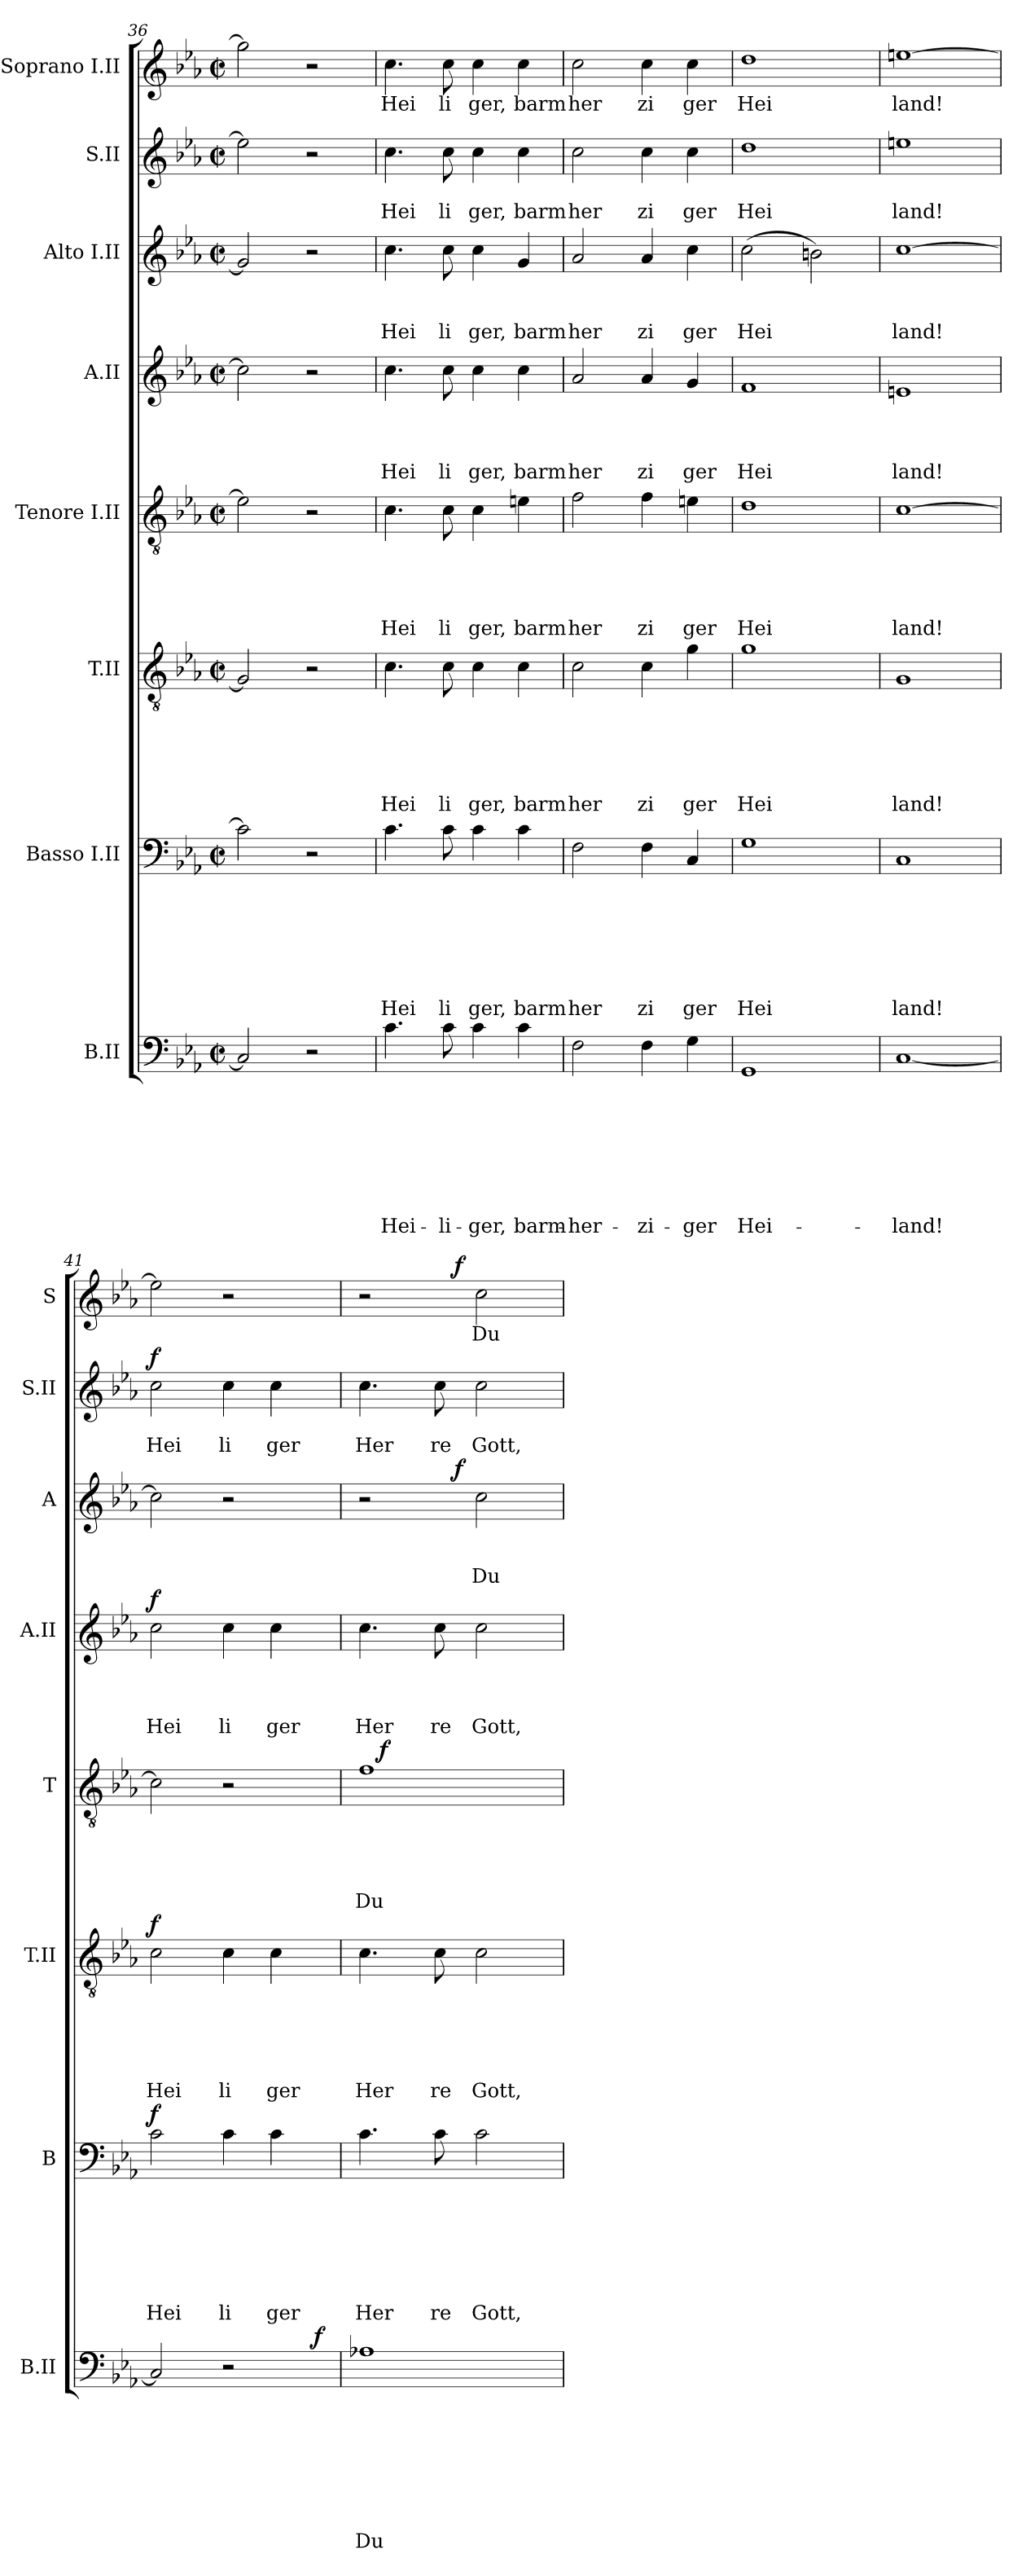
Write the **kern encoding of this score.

**kern	**text	**text	**text	**text	**text	**text	**text	**text	**dynam	**kern	**text	**text	**text	**text	**text	**text	**text	**dynam	**kern	**text	**text	**text	**text	**text	**text	**dynam	**kern	**text	**text	**text	**text	**text	**dynam	**kern	**text	**text	**text	**text	**dynam	**kern	**text	**text	**text	**dynam	**kern	**text	**text	**dynam	**kern	**text	**dynam
*part8	*part8	*part8	*part8	*part8	*part8	*part8	*part8	*part8	*part8	*part7	*part7	*part7	*part7	*part7	*part7	*part7	*part7	*part7	*part6	*part6	*part6	*part6	*part6	*part6	*part6	*part6	*part5	*part5	*part5	*part5	*part5	*part5	*part5	*part4	*part4	*part4	*part4	*part4	*part4	*part3	*part3	*part3	*part3	*part3	*part2	*part2	*part2	*part2	*part1	*part1	*part1
*staff8	*staff8	*staff8	*staff8	*staff8	*staff8	*staff8	*staff8	*staff8	*staff8	*staff7	*staff7	*staff7	*staff7	*staff7	*staff7	*staff7	*staff7	*staff7	*staff6	*staff6	*staff6	*staff6	*staff6	*staff6	*staff6	*staff6	*staff5	*staff5	*staff5	*staff5	*staff5	*staff5	*staff5	*staff4	*staff4	*staff4	*staff4	*staff4	*staff4	*staff3	*staff3	*staff3	*staff3	*staff3	*staff2	*staff2	*staff2	*staff2	*staff1	*staff1	*staff1
*I"B.II	*	*	*	*	*	*	*	*	*	*I"Basso I.II	*	*	*	*	*	*	*	*	*I"T.II	*	*	*	*	*	*	*	*I"Tenore I.II	*	*	*	*	*	*	*I"A.II	*	*	*	*	*	*I"Alto I.II	*	*	*	*	*I"S.II	*	*	*	*I"Soprano I.II	*	*
*I'B.II	*	*	*	*	*	*	*	*	*	*I'B	*	*	*	*	*	*	*	*	*I'T.II	*	*	*	*	*	*	*	*I'T	*	*	*	*	*	*	*I'A.II	*	*	*	*	*	*I'A	*	*	*	*	*I'S.II	*	*	*	*I'S	*	*
*clefF4	*	*	*	*	*	*	*	*	*	*clefF4	*	*	*	*	*	*	*	*	*clefGv2	*	*	*	*	*	*	*	*clefGv2	*	*	*	*	*	*	*clefG2	*	*	*	*	*	*clefG2	*	*	*	*	*clefG2	*	*	*	*clefG2	*	*
*k[b-e-a-]	*	*	*	*	*	*	*	*	*	*k[b-e-a-]	*	*	*	*	*	*	*	*	*k[b-e-a-]	*	*	*	*	*	*	*	*k[b-e-a-]	*	*	*	*	*	*	*k[b-e-a-]	*	*	*	*	*	*k[b-e-a-]	*	*	*	*	*k[b-e-a-]	*	*	*	*k[b-e-a-]	*	*
*E-:	*	*	*	*	*	*	*	*	*	*E-:	*	*	*	*	*	*	*	*	*E-:	*	*	*	*	*	*	*	*E-:	*	*	*	*	*	*	*E-:	*	*	*	*	*	*E-:	*	*	*	*	*E-:	*	*	*	*E-:	*	*
*M2/2	*	*	*	*	*	*	*	*	*	*M2/2	*	*	*	*	*	*	*	*	*M2/2	*	*	*	*	*	*	*	*M2/2	*	*	*	*	*	*	*M2/2	*	*	*	*	*	*M2/2	*	*	*	*	*M2/2	*	*	*	*M2/2	*	*
*met(c|)	*	*	*	*	*	*	*	*	*	*met(c|)	*	*	*	*	*	*	*	*	*met(c|)	*	*	*	*	*	*	*	*met(c|)	*	*	*	*	*	*	*met(c|)	*	*	*	*	*	*met(c|)	*	*	*	*	*met(c|)	*	*	*	*met(c|)	*	*
=36	=36	=36	=36	=36	=36	=36	=36	=36	=36	=36	=36	=36	=36	=36	=36	=36	=36	=36	=36	=36	=36	=36	=36	=36	=36	=36	=36	=36	=36	=36	=36	=36	=36	=36	=36	=36	=36	=36	=36	=36	=36	=36	=36	=36	=36	=36	=36	=36	=36	=36	=36
2C/]	.	.	.	.	.	.	.	.	.	2c\]	.	.	.	.	.	.	.	.	2G/]	.	.	.	.	.	.	.	2e\]	.	.	.	.	.	.	2cc\]	.	.	.	.	.	2g/]	.	.	.	.	2ee\]	.	.	.	2gg\]	.	.
2r	.	.	.	.	.	.	.	.	.	2r	.	.	.	.	.	.	.	.	2r	.	.	.	.	.	.	.	2r	.	.	.	.	.	.	2r	.	.	.	.	.	2r	.	.	.	.	2r	.	.	.	2r	.	.
!!LO:PB:g=z
=37	=37	=37	=37	=37	=37	=37	=37	=37	=37	=37	=37	=37	=37	=37	=37	=37	=37	=37	=37	=37	=37	=37	=37	=37	=37	=37	=37	=37	=37	=37	=37	=37	=37	=37	=37	=37	=37	=37	=37	=37	=37	=37	=37	=37	=37	=37	=37	=37	=37	=37	=37
!	!	!	!	!	!	!	!	!LO:LY:b	!	!	!	!	!	!	!	!	!LO:LY:b	!	!	!	!	!	!	!	!LO:LY:b	!	!	!	!	!	!	!LO:LY:b	!	!	!	!	!	!LO:LY:b	!	!	!	!	!LO:LY:b	!	!	!	!LO:LY:b	!	!	!LO:LY:b	!
4.c\	.	.	.	.	.	.	.	Hei-	.	4.c\	.	.	.	.	.	.	Hei	.	4.c\	.	.	.	.	.	Hei	.	4.c\	.	.	.	.	Hei	.	4.cc\	.	.	.	Hei	.	4.cc\	.	.	Hei	.	4.cc\	.	Hei	.	4.cc\	Hei	.
!	!	!	!	!	!	!	!	!LO:LY:b	!	!	!	!	!	!	!	!	!LO:LY:b	!	!	!	!	!	!	!	!LO:LY:b	!	!	!	!	!	!	!LO:LY:b	!	!	!	!	!	!LO:LY:b	!	!	!	!	!LO:LY:b	!	!	!	!LO:LY:b	!	!	!LO:LY:b	!
8c\	.	.	.	.	.	.	.	-li-	.	8c\	.	.	.	.	.	.	li	.	8c\	.	.	.	.	.	li	.	8c\	.	.	.	.	li	.	8cc\	.	.	.	li	.	8cc\	.	.	li	.	8cc\	.	li	.	8cc\	li	.
!	!	!	!	!	!	!	!	!LO:LY:b	!	!	!	!	!	!	!	!	!LO:LY:b	!	!	!	!	!	!	!	!LO:LY:b	!	!	!	!	!	!	!LO:LY:b	!	!	!	!	!	!LO:LY:b	!	!	!	!	!LO:LY:b	!	!	!	!LO:LY:b	!	!	!LO:LY:b	!
4c\	.	.	.	.	.	.	.	-ger,	.	4c\	.	.	.	.	.	.	ger,	.	4c\	.	.	.	.	.	ger,	.	4c\	.	.	.	.	ger,	.	4cc\	.	.	.	ger,	.	4cc\	.	.	ger,	.	4cc\	.	ger,	.	4cc\	ger,	.
!	!	!	!	!	!	!	!	!LO:LY:b	!	!	!	!	!	!	!	!	!LO:LY:b	!	!	!	!	!	!	!	!LO:LY:b	!	!	!	!	!	!	!LO:LY:b	!	!	!	!	!	!LO:LY:b	!	!	!	!	!LO:LY:b	!	!	!	!LO:LY:b	!	!	!LO:LY:b	!
4c\	.	.	.	.	.	.	.	barm-	.	4c\	.	.	.	.	.	.	barm	.	4c\	.	.	.	.	.	barm	.	4en\	.	.	.	.	barm	.	4cc\	.	.	.	barm	.	4g/	.	.	barm	.	4cc\	.	barm	.	4cc\	barm	.
=38	=38	=38	=38	=38	=38	=38	=38	=38	=38	=38	=38	=38	=38	=38	=38	=38	=38	=38	=38	=38	=38	=38	=38	=38	=38	=38	=38	=38	=38	=38	=38	=38	=38	=38	=38	=38	=38	=38	=38	=38	=38	=38	=38	=38	=38	=38	=38	=38	=38	=38	=38
!	!	!	!	!	!	!	!	!LO:LY:b	!	!	!	!	!	!	!	!	!LO:LY:b	!	!	!	!	!	!	!	!LO:LY:b	!	!	!	!	!	!	!LO:LY:b	!	!	!	!	!	!LO:LY:b	!	!	!	!	!LO:LY:b	!	!	!	!LO:LY:b	!	!	!LO:LY:b	!
2F\	.	.	.	.	.	.	.	-her-	.	2F\	.	.	.	.	.	.	her	.	2c\	.	.	.	.	.	her	.	2f\	.	.	.	.	her	.	2a-/	.	.	.	her	.	2a-/	.	.	her	.	2cc\	.	her	.	2cc\	her	.
!	!	!	!	!	!	!	!	!LO:LY:b	!	!	!	!	!	!	!	!	!LO:LY:b	!	!	!	!	!	!	!	!LO:LY:b	!	!	!	!	!	!	!LO:LY:b	!	!	!	!	!	!LO:LY:b	!	!	!	!	!LO:LY:b	!	!	!	!LO:LY:b	!	!	!LO:LY:b	!
4F\	.	.	.	.	.	.	.	-zi-	.	4F\	.	.	.	.	.	.	zi	.	4c\	.	.	.	.	.	zi	.	4f\	.	.	.	.	zi	.	4a-/	.	.	.	zi	.	4a-/	.	.	zi	.	4cc\	.	zi	.	4cc\	zi	.
!	!	!	!	!	!	!	!	!LO:LY:b	!	!	!	!	!	!	!	!	!LO:LY:b	!	!	!	!	!	!	!	!LO:LY:b	!	!	!	!	!	!	!LO:LY:b	!	!	!	!	!	!LO:LY:b	!	!	!	!	!LO:LY:b	!	!	!	!LO:LY:b	!	!	!LO:LY:b	!
4G\	.	.	.	.	.	.	.	-ger	.	4C/	.	.	.	.	.	.	ger	.	4g\	.	.	.	.	.	ger	.	4en\	.	.	.	.	ger	.	4g/	.	.	.	ger	.	4cc\	.	.	ger	.	4cc\	.	ger	.	4cc\	ger	.
=39	=39	=39	=39	=39	=39	=39	=39	=39	=39	=39	=39	=39	=39	=39	=39	=39	=39	=39	=39	=39	=39	=39	=39	=39	=39	=39	=39	=39	=39	=39	=39	=39	=39	=39	=39	=39	=39	=39	=39	=39	=39	=39	=39	=39	=39	=39	=39	=39	=39	=39	=39
!	!	!	!	!	!	!	!	!LO:LY:b	!	!	!	!	!	!	!	!	!LO:LY:b	!	!	!	!	!	!	!	!LO:LY:b	!	!	!	!	!	!	!LO:LY:b	!	!	!	!	!	!LO:LY:b	!	!	!	!	!LO:LY:b	!	!	!	!LO:LY:b	!	!	!LO:LY:b	!
1GG	.	.	.	.	.	.	.	Hei-	.	1G	.	.	.	.	.	.	Hei	.	1g	.	.	.	.	.	Hei	.	1d	.	.	.	.	Hei	.	1f	.	.	.	Hei	.	(>2cc\	.	.	Hei	.	1dd	.	Hei	.	1dd	Hei	.
.	.	.	.	.	.	.	.	.	.	.	.	.	.	.	.	.	.	.	.	.	.	.	.	.	.	.	.	.	.	.	.	.	.	.	.	.	.	.	.	2bn\)	.	.	.	.	.	.	.	.	.	.	.
=40	=40	=40	=40	=40	=40	=40	=40	=40	=40	=40	=40	=40	=40	=40	=40	=40	=40	=40	=40	=40	=40	=40	=40	=40	=40	=40	=40	=40	=40	=40	=40	=40	=40	=40	=40	=40	=40	=40	=40	=40	=40	=40	=40	=40	=40	=40	=40	=40	=40	=40	=40
!	!	!	!	!	!	!	!	!LO:LY:b	!	!	!	!	!	!	!	!	!LO:LY:b	!	!	!	!	!	!	!	!LO:LY:b	!	!	!	!	!	!	!LO:LY:b	!	!	!	!	!	!LO:LY:b	!	!	!	!	!LO:LY:b	!	!	!	!LO:LY:b	!	!	!LO:LY:b	!
[<1C	.	.	.	.	.	.	.	-land!	.	1C	.	.	.	.	.	.	land!	.	1G	.	.	.	.	.	land!	.	[>1c	.	.	.	.	land!	.	1en	.	.	.	land!	.	[>1cc	.	.	land!	.	1een	.	land!	.	[>1een	land!	.
=41	=41	=41	=41	=41	=41	=41	=41	=41	=41	=41	=41	=41	=41	=41	=41	=41	=41	=41	=41	=41	=41	=41	=41	=41	=41	=41	=41	=41	=41	=41	=41	=41	=41	=41	=41	=41	=41	=41	=41	=41	=41	=41	=41	=41	=41	=41	=41	=41	=41	=41	=41
!	!	!	!	!	!	!	!	!	!	!	!	!	!	!	!	!	!LO:LY:b	!LO:DY:a	!	!	!	!	!	!	!LO:LY:b	!LO:DY:a	!	!	!	!	!	!	!	!	!	!	!	!LO:LY:b	!LO:DY:a	!	!	!	!	!	!	!	!LO:LY:b	!LO:DY:a	!	!	!
*^	*	*	*	*	*	*	*	*	*	*	*	*	*	*	*	*	*	*	*	*	*	*	*	*	*	*	*	*	*	*	*	*	*	*	*	*	*	*	*	*	*	*	*	*	*	*	*	*	*	*	*
2C/]	2ryy	.	.	.	.	.	.	.	.	.	2c\	.	.	.	.	.	.	Hei	f	2c\	.	.	.	.	.	Hei	f	2c\]	.	.	.	.	.	.	2cc\	.	.	.	Hei	f	2cc\]	.	.	.	.	2cc\	.	Hei	f	2ee\]	.	.
!	!	!	!	!	!	!	!	!	!	!	!	!	!	!	!	!	!	!LO:LY:b	!	!	!	!	!	!	!	!LO:LY:b	!	!	!	!	!	!	!	!	!	!	!	!	!LO:LY:b	!	!	!	!	!	!	!	!	!LO:LY:b	!	!	!	!
2r	4ryy	.	.	.	.	.	.	.	.	.	4c\	.	.	.	.	.	.	li	.	4c\	.	.	.	.	.	li	.	2r	.	.	.	.	.	.	4cc\	.	.	.	li	.	2r	.	.	.	.	4cc\	.	li	.	2r	.	.
!	!	!	!	!	!	!	!	!	!	!	!	!	!	!	!	!	!	!LO:LY:b	!	!	!	!	!	!	!	!LO:LY:b	!	!	!	!	!	!	!	!	!	!	!	!	!LO:LY:b	!	!	!	!	!	!	!	!	!LO:LY:b	!	!	!	!
.	8ryy	.	.	.	.	.	.	.	.	.	4c\	.	.	.	.	.	.	ger	.	4c\	.	.	.	.	.	ger	.	.	.	.	.	.	.	.	4cc\	.	.	.	ger	.	.	.	.	.	.	4cc\	.	ger	.	.	.	.
.	32ryy	.	.	.	.	.	.	.	.	.	.	.	.	.	.	.	.	.	.	.	.	.	.	.	.	.	.	.	.	.	.	.	.	.	.	.	.	.	.	.	.	.	.	.	.	.	.	.	.	.	.	.
!	!	!	!	!	!	!	!	!	!	!LO:DY:a	!	!	!	!	!	!	!	!	!	!	!	!	!	!	!	!	!	!	!	!	!	!	!	!	!	!	!	!	!	!	!	!	!	!	!	!	!	!	!	!	!	!
.	16.ryy	.	.	.	.	.	.	.	.	f	.	.	.	.	.	.	.	.	.	.	.	.	.	.	.	.	.	.	.	.	.	.	.	.	.	.	.	.	.	.	.	.	.	.	.	.	.	.	.	.	.	.
=42	=42	=42	=42	=42	=42	=42	=42	=42	=42	=42	=42	=42	=42	=42	=42	=42	=42	=42	=42	=42	=42	=42	=42	=42	=42	=42	=42	=42	=42	=42	=42	=42	=42	=42	=42	=42	=42	=42	=42	=42	=42	=42	=42	=42	=42	=42	=42	=42	=42	=42	=42	=42
!	!	!	!	!	!	!	!	!	!LO:LY:b	!	!	!	!	!	!	!	!	!LO:LY:b	!	!	!	!	!	!	!	!LO:LY:b	!	!	!	!	!	!	!LO:LY:b	!	!	!	!	!	!LO:LY:b	!	!	!	!	!	!	!	!	!LO:LY:b	!	!	!	!
*v	*v	*	*	*	*	*	*	*	*	*	*	*	*	*	*	*	*	*	*	*	*	*	*	*	*	*	*	*^	*	*	*	*	*	*	*	*	*	*	*	*	*^	*	*	*	*	*	*	*	*	*^	*	*
1A-X	.	.	.	.	.	.	.	Du	.	4.c\	.	.	.	.	.	.	Her	.	4.c\	.	.	.	.	.	Her	.	1f	16ryy	.	.	.	.	Du	.	4.cc\	.	.	.	Her	.	2r	4..ryy	.	.	.	.	4.cc\	.	Her	.	2r	4..ryy	.	.
!	!	!	!	!	!	!	!	!	!	!	!	!	!	!	!	!	!	!	!	!	!	!	!	!	!	!	!	!	!	!	!	!	!	!LO:DY:a	!	!	!	!	!	!	!	!	!	!	!	!	!	!	!	!	!	!	!	!
.	.	.	.	.	.	.	.	.	.	.	.	.	.	.	.	.	.	.	.	.	.	.	.	.	.	.	.	2...ryy	.	.	.	.	.	f	.	.	.	.	.	.	.	.	.	.	.	.	.	.	.	.	.	.	.	.
!	!	!	!	!	!	!	!	!	!	!	!	!	!	!	!	!	!LO:LY:b	!	!	!	!	!	!	!	!LO:LY:b	!	!	!	!	!	!	!	!	!	!	!	!	!	!LO:LY:b	!	!	!	!	!	!	!	!	!	!LO:LY:b	!	!	!	!	!
.	.	.	.	.	.	.	.	.	.	8c\	.	.	.	.	.	.	re	.	8c\	.	.	.	.	.	re	.	.	.	.	.	.	.	.	.	8cc\	.	.	.	re	.	.	.	.	.	.	.	8cc\	.	re	.	.	.	.	.
!	!	!	!	!	!	!	!	!	!	!	!	!	!	!	!	!	!	!	!	!	!	!	!	!	!	!	!	!	!	!	!	!	!	!	!	!	!	!	!	!	!	!	!	!	!	!LO:DY:a	!	!	!	!	!	!	!	!LO:DY:a
.	.	.	.	.	.	.	.	.	.	.	.	.	.	.	.	.	.	.	.	.	.	.	.	.	.	.	.	.	.	.	.	.	.	.	.	.	.	.	.	.	.	2ryy	.	.	.	f	.	.	.	.	.	2ryy	.	f
!	!	!	!	!	!	!	!	!	!	!	!	!	!	!	!	!	!LO:LY:b	!	!	!	!	!	!	!	!LO:LY:b	!	!	!	!	!	!	!	!	!	!	!	!	!	!LO:LY:b	!	!	!	!	!	!LO:LY:b	!	!	!	!LO:LY:b	!	!	!	!LO:LY:b	!
.	.	.	.	.	.	.	.	.	.	2c\	.	.	.	.	.	.	Gott,	.	2c\	.	.	.	.	.	Gott,	.	.	.	.	.	.	.	.	.	2cc\	.	.	.	Gott,	.	2cc\	.	.	.	Du	.	2cc\	.	Gott,	.	2cc\	.	Du	.
.	.	.	.	.	.	.	.	.	.	.	.	.	.	.	.	.	.	.	.	.	.	.	.	.	.	.	.	.	.	.	.	.	.	.	.	.	.	.	.	.	.	16ryy	.	.	.	.	.	.	.	.	.	16ryy	.	.
*	*	*	*	*	*	*	*	*	*	*	*	*	*	*	*	*	*	*	*	*	*	*	*	*	*	*	*v	*v	*	*	*	*	*	*	*	*	*	*	*	*	*v	*v	*	*	*	*	*	*	*	*	*v	*v	*	*
=	=	=	=	=	=	=	=	=	=	=	=	=	=	=	=	=	=	=	=	=	=	=	=	=	=	=	=	=	=	=	=	=	=	=	=	=	=	=	=	=	=	=	=	=	=	=	=	=	=	=	=
*-	*-	*-	*-	*-	*-	*-	*-	*-	*-	*-	*-	*-	*-	*-	*-	*-	*-	*-	*-	*-	*-	*-	*-	*-	*-	*-	*-	*-	*-	*-	*-	*-	*-	*-	*-	*-	*-	*-	*-	*-	*-	*-	*-	*-	*-	*-	*-	*-	*-	*-	*-
